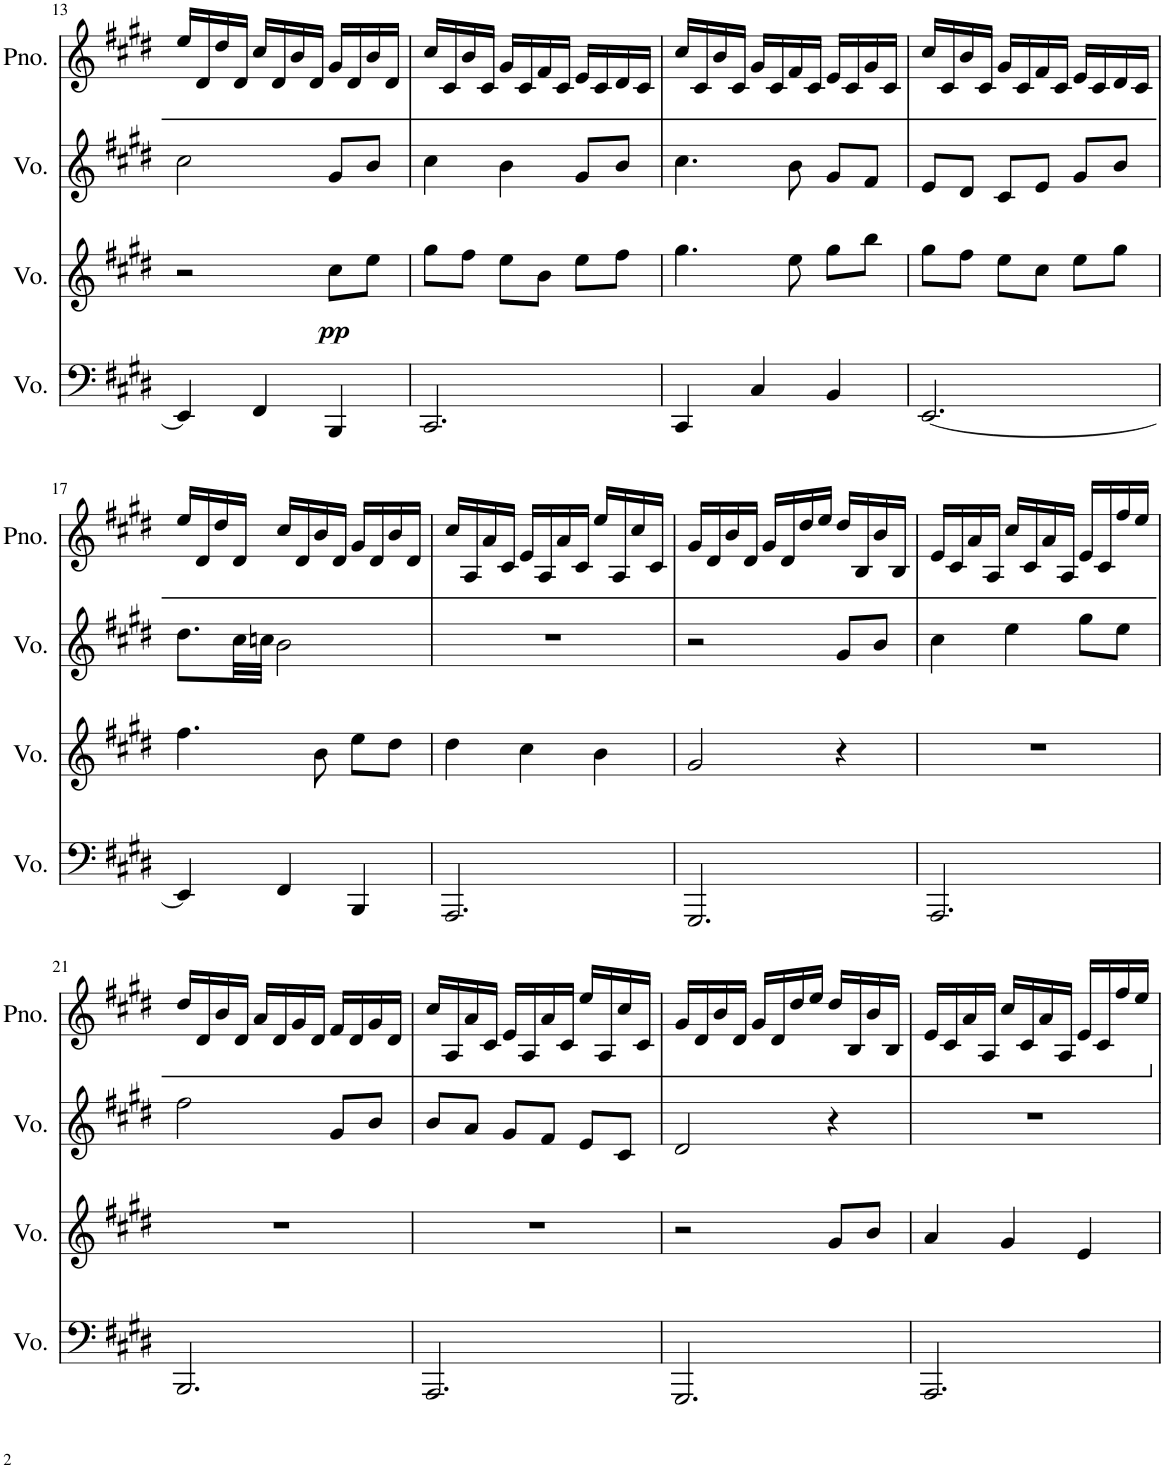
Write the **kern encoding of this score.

**kern	**kern	**dynam	**kern	**kern
*part4	*part3	*part3	*part2	*part1
*staff4	*staff3	*staff3	*staff2	*staff1
*I"Voice	*I"Voice	*	*I"Voice	*I"Piano
*I'Vo.	*I'Vo.	*	*I'Vo.	*I'Pno.
!!LO:PB:g=z
*clefF4	*clefG2	*	*clefG2	*clefG2
*	*Trd8c14	*	*	*
*k[f#c#g#d#]	*k[f#c#g#d#]	*	*k[f#c#g#d#]	*k[f#c#g#d#]
*M3/4	*M3/4	*	*M3/4	*M3/4
=13	=13	=13	=13	=13
4EE/]	2r	.	2cc#\	16ee/LL
.	.	.	.	16d#/
.	.	.	.	16dd#/
.	.	.	.	16d#/JJ
4FF#/	.	.	.	16cc#/LL
.	.	.	.	16d#/
.	.	.	.	16b/
.	.	.	.	16d#/JJ
!	!	!LO:DY:b	!	!
4BBB/	8cc#\L	pp	8g#/L	16g#/LL
.	.	.	.	16d#/
.	8ee\J	.	8b/J	16b/
.	.	.	.	16d#/JJ
=14	=14	=14	=14	=14
2.CC#/	8gg#\L	.	4cc#\	16cc#/LL
.	.	.	.	16c#/
.	8ff#\J	.	.	16b/
.	.	.	.	16c#/JJ
.	8ee\L	.	4b\	16g#/LL
.	.	.	.	16c#/
.	8b\J	.	.	16f#/
.	.	.	.	16c#/JJ
.	8ee\L	.	8g#/L	16e/LL
.	.	.	.	16c#/
.	8ff#\J	.	8b/J	16d#/
.	.	.	.	16c#/JJ
=15	=15	=15	=15	=15
4CC#/	4.gg#\	.	4.cc#\	16cc#/LL
.	.	.	.	16c#/
.	.	.	.	16b/
.	.	.	.	16c#/JJ
4C#/	.	.	.	16g#/LL
.	.	.	.	16c#/
.	8ee\	.	8b\	16f#/
.	.	.	.	16c#/JJ
4BB/	8gg#\L	.	8g#/L	16e/LL
.	.	.	.	16c#/
.	8bb\J	.	8f#/J	16g#/
.	.	.	.	16c#/JJ
=16	=16	=16	=16	=16
[2.EE/	8gg#\L	.	8e/L	16cc#/LL
.	.	.	.	16c#/
.	8ff#\J	.	8d#/J	16b/
.	.	.	.	16c#/JJ
.	8ee\L	.	8c#/L	16g#/LL
.	.	.	.	16c#/
.	8cc#\J	.	8e/J	16f#/
.	.	.	.	16c#/JJ
.	8ee\L	.	8g#/L	16e/LL
.	.	.	.	16c#/
.	8gg#\J	.	8b/J	16d#/
.	.	.	.	16c#/JJ
!!LO:LB:g=z
=17	=17	=17	=17	=17
4EE/]	4.ff#\	.	8.dd#\L	16ee/LL
.	.	.	.	16d#/
.	.	.	.	16dd#/
.	.	.	32cc#\LL	16d#/JJ
.	.	.	32ccn\JJJ	.
4FF#/	.	.	2b\	16cc#/LL
.	.	.	.	16d#/
.	8b\	.	.	16b/
.	.	.	.	16d#/JJ
4BBB/	8ee\L	.	.	16g#/LL
.	.	.	.	16d#/
.	8dd#\J	.	.	16b/
.	.	.	.	16d#/JJ
=18	=18	=18	=18	=18
2.AAA/	4dd#\	.	2.r	16cc#/LL
.	.	.	.	16A/
.	.	.	.	16a/
.	.	.	.	16c#/JJ
.	4cc#\	.	.	16e/LL
.	.	.	.	16A/
.	.	.	.	16a/
.	.	.	.	16c#/JJ
.	4b\	.	.	16ee/LL
.	.	.	.	16A/
.	.	.	.	16cc#/
.	.	.	.	16c#/JJ
=19	=19	=19	=19	=19
2.GGG#/	2g#/	.	2r	16g#/LL
.	.	.	.	16d#/
.	.	.	.	16b/
.	.	.	.	16d#/JJ
.	.	.	.	16g#/LL
.	.	.	.	16d#/
.	.	.	.	16dd#/
.	.	.	.	16ee/JJ
.	4r	.	8g#/L	16dd#/LL
.	.	.	.	16B/
.	.	.	8b/J	16b/
.	.	.	.	16B/JJ
=20	=20	=20	=20	=20
2.AAA/	2.r	.	4cc#\	16e/LL
.	.	.	.	16c#/
.	.	.	.	16a/
.	.	.	.	16A/JJ
.	.	.	4ee\	16cc#/LL
.	.	.	.	16c#/
.	.	.	.	16a/
.	.	.	.	16A/JJ
.	.	.	8gg#\L	16e/LL
.	.	.	.	16c#/
.	.	.	8ee\J	16ff#/
.	.	.	.	16ee/JJ
!!LO:LB:g=z
=21	=21	=21	=21	=21
2.BBB/	2.r	.	2ff#\	16dd#/LL
.	.	.	.	16d#/
.	.	.	.	16b/
.	.	.	.	16d#/JJ
.	.	.	.	16a/LL
.	.	.	.	16d#/
.	.	.	.	16g#/
.	.	.	.	16d#/JJ
.	.	.	8g#/L	16f#/LL
.	.	.	.	16d#/
.	.	.	8b/J	16g#/
.	.	.	.	16d#/JJ
=22	=22	=22	=22	=22
2.AAA/	2.r	.	8b/L	16cc#/LL
.	.	.	.	16A/
.	.	.	8a/J	16a/
.	.	.	.	16c#/JJ
.	.	.	8g#/L	16e/LL
.	.	.	.	16A/
.	.	.	8f#/J	16a/
.	.	.	.	16c#/JJ
.	.	.	8e/L	16ee/LL
.	.	.	.	16A/
.	.	.	8c#/J	16cc#/
.	.	.	.	16c#/JJ
=23	=23	=23	=23	=23
2.GGG#/	2r	.	2d#/	16g#/LL
.	.	.	.	16d#/
.	.	.	.	16b/
.	.	.	.	16d#/JJ
.	.	.	.	16g#/LL
.	.	.	.	16d#/
.	.	.	.	16dd#/
.	.	.	.	16ee/JJ
.	8g#/L	.	4r	16dd#/LL
.	.	.	.	16B/
.	8b/J	.	.	16b/
.	.	.	.	16B/JJ
=24	=24	=24	=24	=24
2.AAA/	4a/	.	2.r	16e/LL
.	.	.	.	16c#/
.	.	.	.	16a/
.	.	.	.	16A/JJ
.	4g#/	.	.	16cc#/LL
.	.	.	.	16c#/
.	.	.	.	16a/
.	.	.	.	16A/JJ
.	4e/	.	.	16e/LL
.	.	.	.	16c#/
.	.	.	.	16ff#/
.	.	.	.	16ee/JJ
=	=	=	=	=
*-	*-	*-	*-	*-
